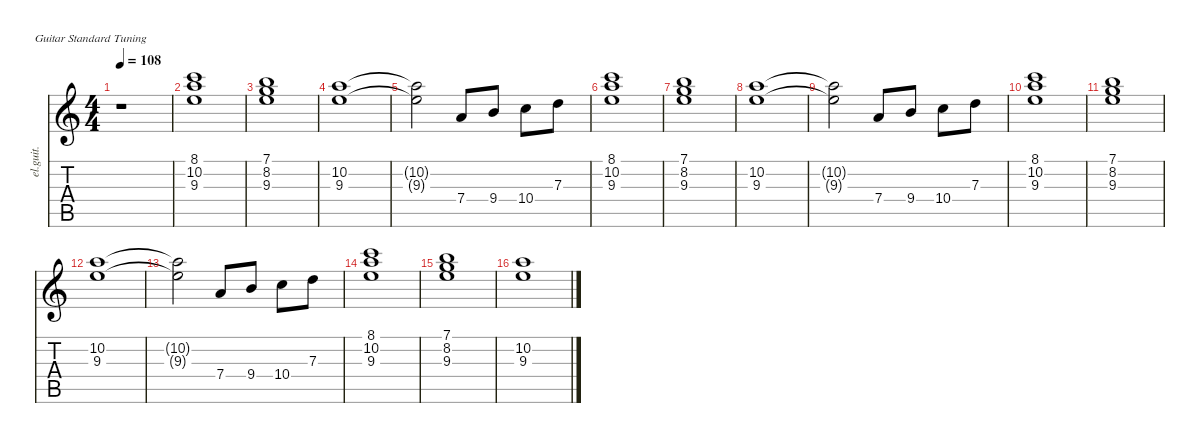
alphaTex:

\defaultSystemsLayout 4
\hideDynamics
\bracketExtendMode nobrackets
\otherSystemsTrackNameOrientation horizontal
\track ("Clean Guitar" "el.guit.") {instrument electricguitarclean}
\staff {score tabs}
\tuning (E4 B3 G3 D3 A2 E2)
\ts (4 4)
\tempo 108
\clef g2
\ks c
r.1{dy f instrument electricguitarclean beam Down} |
(8.1 10.2 9.3).1{beam Down} |
(7.1 8.2 9.3).1{beam Down} |
(10.2 9.3).1{beam Down} |
(10.2{t} 9.3{t}).2{beam Down} 7.4.8{beam Up} 9.4.8{beam Up} 10.4.8{beam Down} 7.3.8{beam Down} |
(8.1 10.2 9.3).1{beam Down} |
(7.1 8.2 9.3).1{beam Down} |
(10.2 9.3).1{beam Down} |
(10.2{t} 9.3{t}).2{beam Down} 7.4.8{beam Up} 9.4.8{beam Up} 10.4.8{beam Down} 7.3.8{beam Down} |
(8.1 10.2 9.3).1{beam Down} |
(7.1 8.2 9.3).1{beam Down} |
(10.2 9.3).1{beam Down} |
(10.2{t} 9.3{t}).2{beam Down} 7.4.8{beam Up} 9.4.8{beam Up} 10.4.8{beam Down} 7.3.8{beam Down} |
(8.1 10.2 9.3).1{beam Down} |
(7.1 8.2 9.3).1{beam Down} |
(10.2 9.3).1{beam Down}
